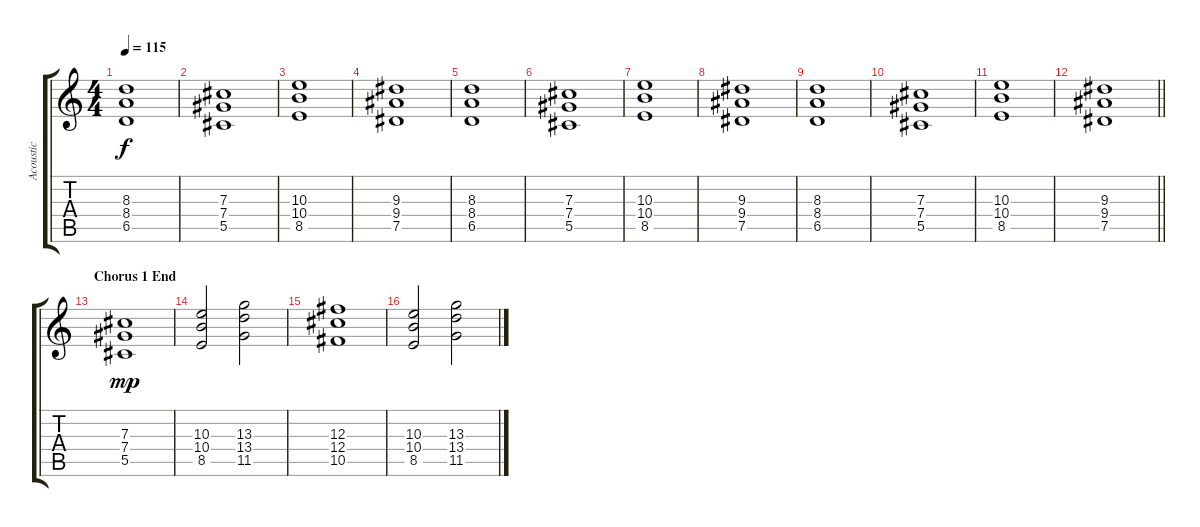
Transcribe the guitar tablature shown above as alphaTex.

\track ("Acoustic" "Acoustic") {instrument acousticguitarsteel}
\staff {score tabs}
\tuning (Eb4 Bb3 Gb3 Db3 Ab2 Eb2) {hide}
\ts (4 4)
\tempo 115
\clef g2
\ks c
(8.3 8.4 6.5).1{dy f} |
(7.3 7.4 5.5).1 |
(10.3 10.4 8.5).1 |
(9.3 9.4 7.5).1 |
(8.3 8.4 6.5).1 |
(7.3 7.4 5.5).1 |
(10.3 10.4 8.5).1 |
(9.3 9.4 7.5).1 |
(8.3 8.4 6.5).1 |
(7.3 7.4 5.5).1 |
(10.3 10.4 8.5).1 |
\barLineRight lightlight
(9.3 9.4 7.5).1 |
\section ("" "Chorus 1 End")
(7.3 7.4 5.5).1{dy mp} |
(10.3 10.4 8.5).2 (13.3 13.4 11.5).2 |
(12.3 12.4 10.5).1 |
(10.3 10.4 8.5).2 (13.3 13.4 11.5).2
